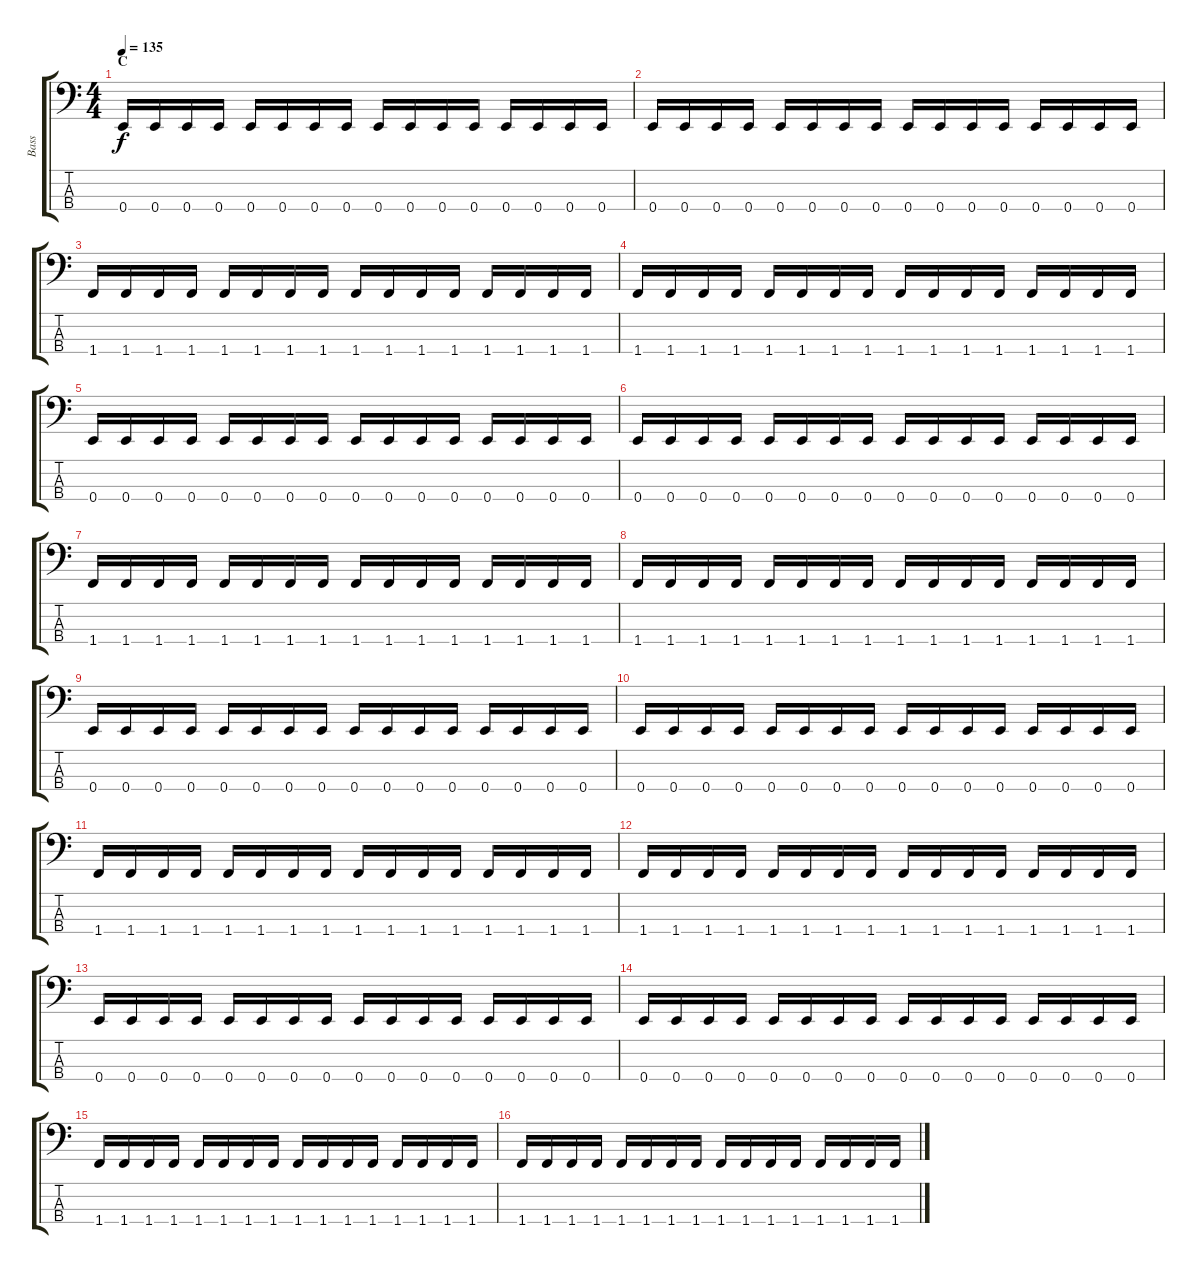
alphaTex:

\track ("Bass" "Bass") {instrument electricbasspick}
\staff {score tabs}
\tuning (G2 D2 A1 E1) {hide}
\ts (4 4)
\section ("" "C")
\tempo 135
\clef f4
\ks c
0.4.16{dy f} 0.4.16 0.4.16 0.4.16 0.4.16 0.4.16 0.4.16 0.4.16 0.4.16 0.4.16 0.4.16 0.4.16 0.4.16 0.4.16 0.4.16 0.4.16 |
0.4.16 0.4.16 0.4.16 0.4.16 0.4.16 0.4.16 0.4.16 0.4.16 0.4.16 0.4.16 0.4.16 0.4.16 0.4.16 0.4.16 0.4.16 0.4.16 |
1.4.16 1.4.16 1.4.16 1.4.16 1.4.16 1.4.16 1.4.16 1.4.16 1.4.16 1.4.16 1.4.16 1.4.16 1.4.16 1.4.16 1.4.16 1.4.16 |
1.4.16 1.4.16 1.4.16 1.4.16 1.4.16 1.4.16 1.4.16 1.4.16 1.4.16 1.4.16 1.4.16 1.4.16 1.4.16 1.4.16 1.4.16 1.4.16 |
0.4.16 0.4.16 0.4.16 0.4.16 0.4.16 0.4.16 0.4.16 0.4.16 0.4.16 0.4.16 0.4.16 0.4.16 0.4.16 0.4.16 0.4.16 0.4.16 |
0.4.16 0.4.16 0.4.16 0.4.16 0.4.16 0.4.16 0.4.16 0.4.16 0.4.16 0.4.16 0.4.16 0.4.16 0.4.16 0.4.16 0.4.16 0.4.16 |
1.4.16 1.4.16 1.4.16 1.4.16 1.4.16 1.4.16 1.4.16 1.4.16 1.4.16 1.4.16 1.4.16 1.4.16 1.4.16 1.4.16 1.4.16 1.4.16 |
1.4.16 1.4.16 1.4.16 1.4.16 1.4.16 1.4.16 1.4.16 1.4.16 1.4.16 1.4.16 1.4.16 1.4.16 1.4.16 1.4.16 1.4.16 1.4.16 |
0.4.16 0.4.16 0.4.16 0.4.16 0.4.16 0.4.16 0.4.16 0.4.16 0.4.16 0.4.16 0.4.16 0.4.16 0.4.16 0.4.16 0.4.16 0.4.16 |
0.4.16 0.4.16 0.4.16 0.4.16 0.4.16 0.4.16 0.4.16 0.4.16 0.4.16 0.4.16 0.4.16 0.4.16 0.4.16 0.4.16 0.4.16 0.4.16 |
1.4.16 1.4.16 1.4.16 1.4.16 1.4.16 1.4.16 1.4.16 1.4.16 1.4.16 1.4.16 1.4.16 1.4.16 1.4.16 1.4.16 1.4.16 1.4.16 |
1.4.16 1.4.16 1.4.16 1.4.16 1.4.16 1.4.16 1.4.16 1.4.16 1.4.16 1.4.16 1.4.16 1.4.16 1.4.16 1.4.16 1.4.16 1.4.16 |
0.4.16 0.4.16 0.4.16 0.4.16 0.4.16 0.4.16 0.4.16 0.4.16 0.4.16 0.4.16 0.4.16 0.4.16 0.4.16 0.4.16 0.4.16 0.4.16 |
0.4.16 0.4.16 0.4.16 0.4.16 0.4.16 0.4.16 0.4.16 0.4.16 0.4.16 0.4.16 0.4.16 0.4.16 0.4.16 0.4.16 0.4.16 0.4.16 |
1.4.16 1.4.16 1.4.16 1.4.16 1.4.16 1.4.16 1.4.16 1.4.16 1.4.16 1.4.16 1.4.16 1.4.16 1.4.16 1.4.16 1.4.16 1.4.16 |
1.4.16 1.4.16 1.4.16 1.4.16 1.4.16 1.4.16 1.4.16 1.4.16 1.4.16 1.4.16 1.4.16 1.4.16 1.4.16 1.4.16 1.4.16 1.4.16
